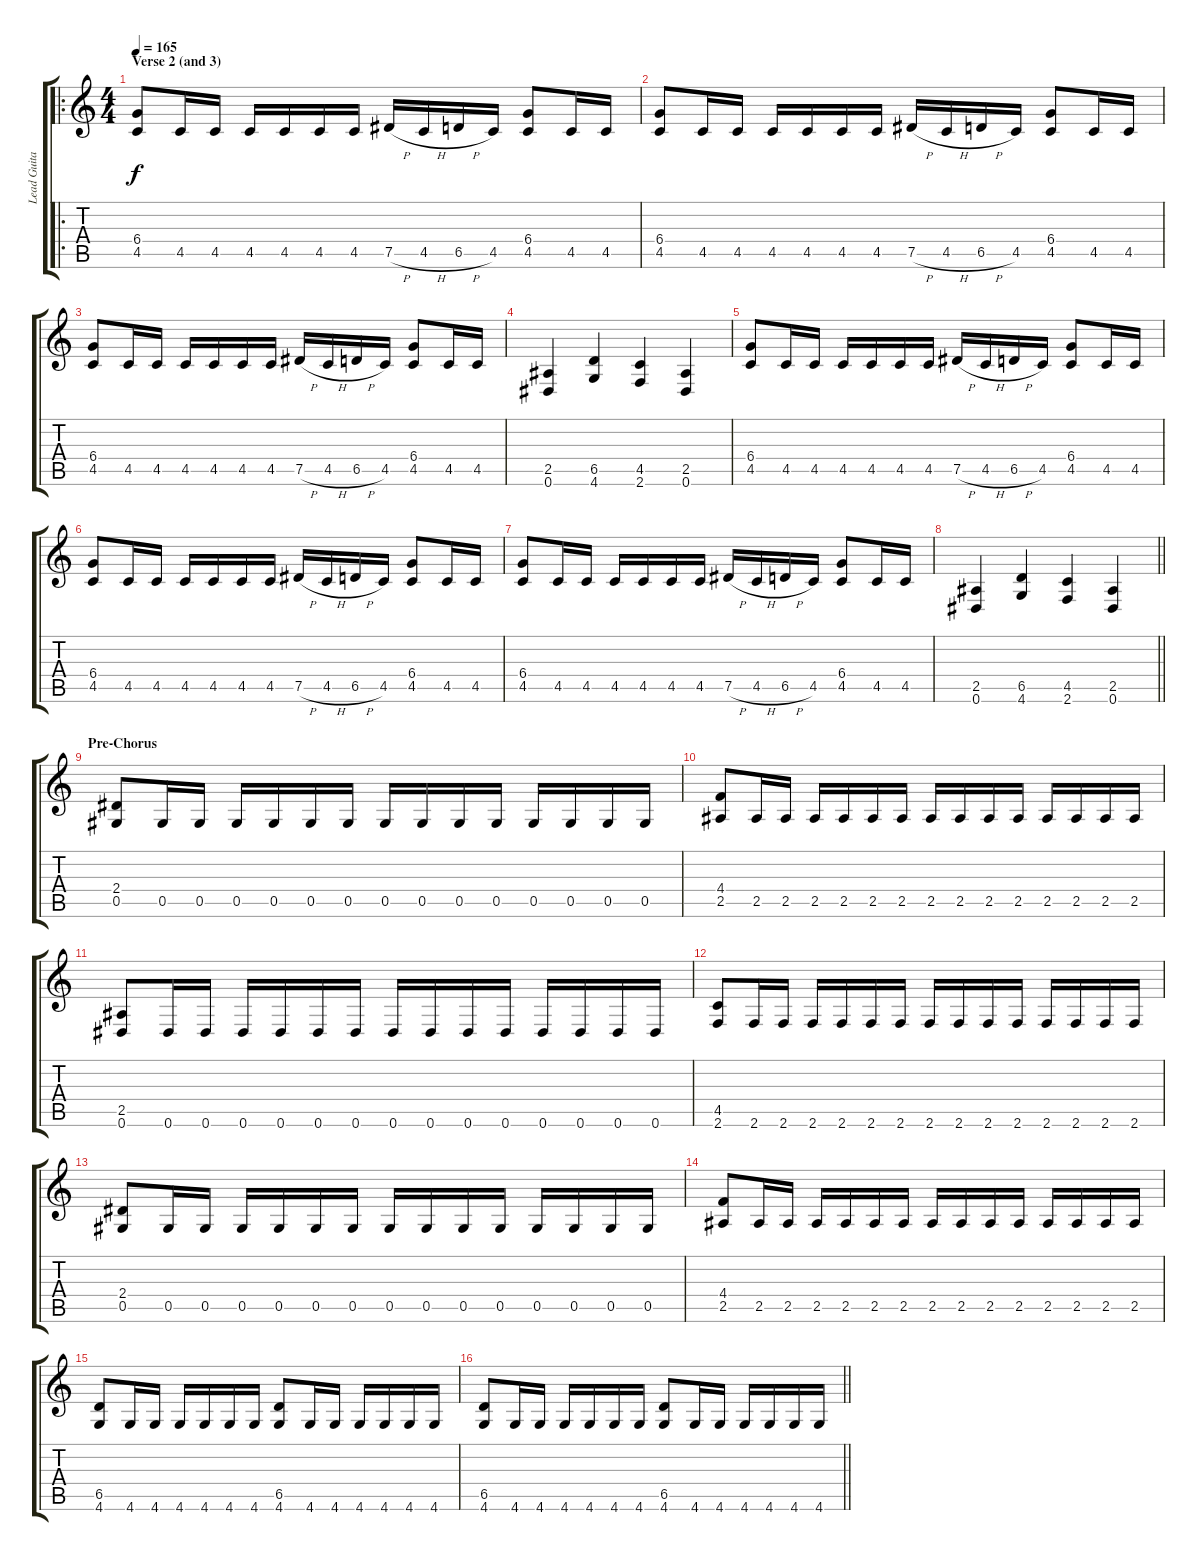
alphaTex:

\track ("Lead Guitar" "Lead Guita") {instrument distortionguitar}
\staff {score tabs}
\tuning (Eb4 Bb3 Gb3 Db3 Ab2 Eb2) {hide}
\ro
\ts (4 4)
\section ("" "Verse 2 (and 3)")
\tempo 165
\clef g2
\ks c
(6.4 4.5).8{dy f} 4.5.16 4.5.16 4.5.16 4.5.16 4.5.16 4.5.16 7.5{h}.16 4.5{h}.16 6.5{h}.16 4.5.16 (6.4 4.5).8 4.5.16 4.5.16 |
(6.4 4.5).8 4.5.16 4.5.16 4.5.16 4.5.16 4.5.16 4.5.16 7.5{h}.16 4.5{h}.16 6.5{h}.16 4.5.16 (6.4 4.5).8 4.5.16 4.5.16 |
(6.4 4.5).8 4.5.16 4.5.16 4.5.16 4.5.16 4.5.16 4.5.16 7.5{h}.16 4.5{h}.16 6.5{h}.16 4.5.16 (6.4 4.5).8 4.5.16 4.5.16 |
(2.5 0.6).4 (6.5 4.6).4 (4.5 2.6).4 (2.5 0.6).4 |
(6.4 4.5).8 4.5.16 4.5.16 4.5.16 4.5.16 4.5.16 4.5.16 7.5{h}.16 4.5{h}.16 6.5{h}.16 4.5.16 (6.4 4.5).8 4.5.16 4.5.16 |
(6.4 4.5).8 4.5.16 4.5.16 4.5.16 4.5.16 4.5.16 4.5.16 7.5{h}.16 4.5{h}.16 6.5{h}.16 4.5.16 (6.4 4.5).8 4.5.16 4.5.16 |
(6.4 4.5).8 4.5.16 4.5.16 4.5.16 4.5.16 4.5.16 4.5.16 7.5{h}.16 4.5{h}.16 6.5{h}.16 4.5.16 (6.4 4.5).8 4.5.16 4.5.16 |
\barLineRight lightlight
(2.5 0.6).4 (6.5 4.6).4 (4.5 2.6).4 (2.5 0.6).4 |
\section ("" "Pre-Chorus")
(2.4 0.5).8 0.5.16 0.5.16 0.5.16 0.5.16 0.5.16 0.5.16 0.5.16 0.5.16 0.5.16 0.5.16 0.5.16 0.5.16 0.5.16 0.5.16 |
(4.4 2.5).8 2.5.16 2.5.16 2.5.16 2.5.16 2.5.16 2.5.16 2.5.16 2.5.16 2.5.16 2.5.16 2.5.16 2.5.16 2.5.16 2.5.16 |
(2.5 0.6).8 0.6.16 0.6.16 0.6.16 0.6.16 0.6.16 0.6.16 0.6.16 0.6.16 0.6.16 0.6.16 0.6.16 0.6.16 0.6.16 0.6.16 |
(4.5 2.6).8 2.6.16 2.6.16 2.6.16 2.6.16 2.6.16 2.6.16 2.6.16 2.6.16 2.6.16 2.6.16 2.6.16 2.6.16 2.6.16 2.6.16 |
(2.4 0.5).8 0.5.16 0.5.16 0.5.16 0.5.16 0.5.16 0.5.16 0.5.16 0.5.16 0.5.16 0.5.16 0.5.16 0.5.16 0.5.16 0.5.16 |
(4.4 2.5).8 2.5.16 2.5.16 2.5.16 2.5.16 2.5.16 2.5.16 2.5.16 2.5.16 2.5.16 2.5.16 2.5.16 2.5.16 2.5.16 2.5.16 |
(6.5 4.6).8 4.6.16 4.6.16 4.6.16 4.6.16 4.6.16 4.6.16 (6.5 4.6).8 4.6.16 4.6.16 4.6.16 4.6.16 4.6.16 4.6.16 |
\barLineRight lightlight
(6.5 4.6).8 4.6.16 4.6.16 4.6.16 4.6.16 4.6.16 4.6.16 (6.5 4.6).8 4.6.16 4.6.16 4.6.16 4.6.16 4.6.16 4.6.16
